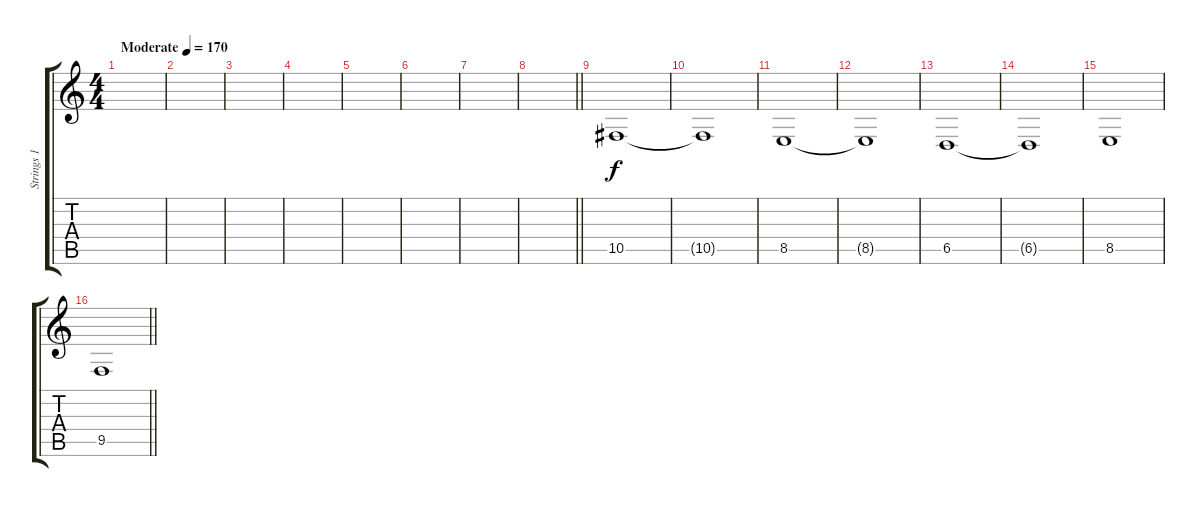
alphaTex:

\track ("Strings 1" "Strings 1") {instrument stringensemble1}
\staff {score tabs}
\tuning (Eb4 Bb3 Gb3 Db3 Ab2 Eb2) {hide}
\ts (4 4)
\tempo (170 "Moderate")
\clef g2
\ks c
|
|
|
|
|
|
|
\barLineRight lightlight
|
\section ("" "")
10.5.1 |
10.5{t}.1 |
8.5.1 |
8.5{t}.1 |
6.5.1 |
6.5{t}.1 |
8.5.1 |
\barLineRight lightlight
9.5.1
